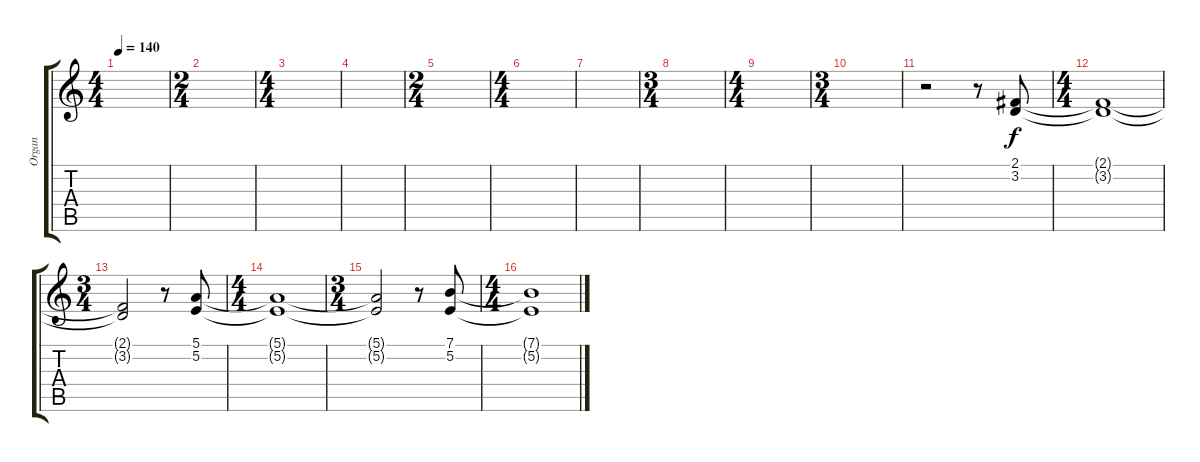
\track ("Organ" "Organ") {instrument drawbarorgan}
\staff {score tabs}
\tuning (E4 B3 G3 D3 A2 E2) {hide}
\ts (4 4)
\tempo 140
\clef g2
\ks c
|
\ts (2 4)
|
\ts (4 4)
|
|
\ts (2 4)
|
\ts (4 4)
|
|
\ts (3 4)
|
\ts (4 4)
|
\ts (3 4)
|
r.2 r.8 (2.1 3.2).8 |
\ts (4 4)
(2.1{t} 3.2{t}).1 |
\ts (3 4)
(2.1{t} 3.2{t}).2 r.8 (5.1 5.2).8 |
\ts (4 4)
(5.1{t} 5.2{t}).1 |
\ts (3 4)
(5.1{t} 5.2{t}).2 r.8 (7.1 5.2).8 |
\ts (4 4)
(7.1{t} 5.2{t}).1
